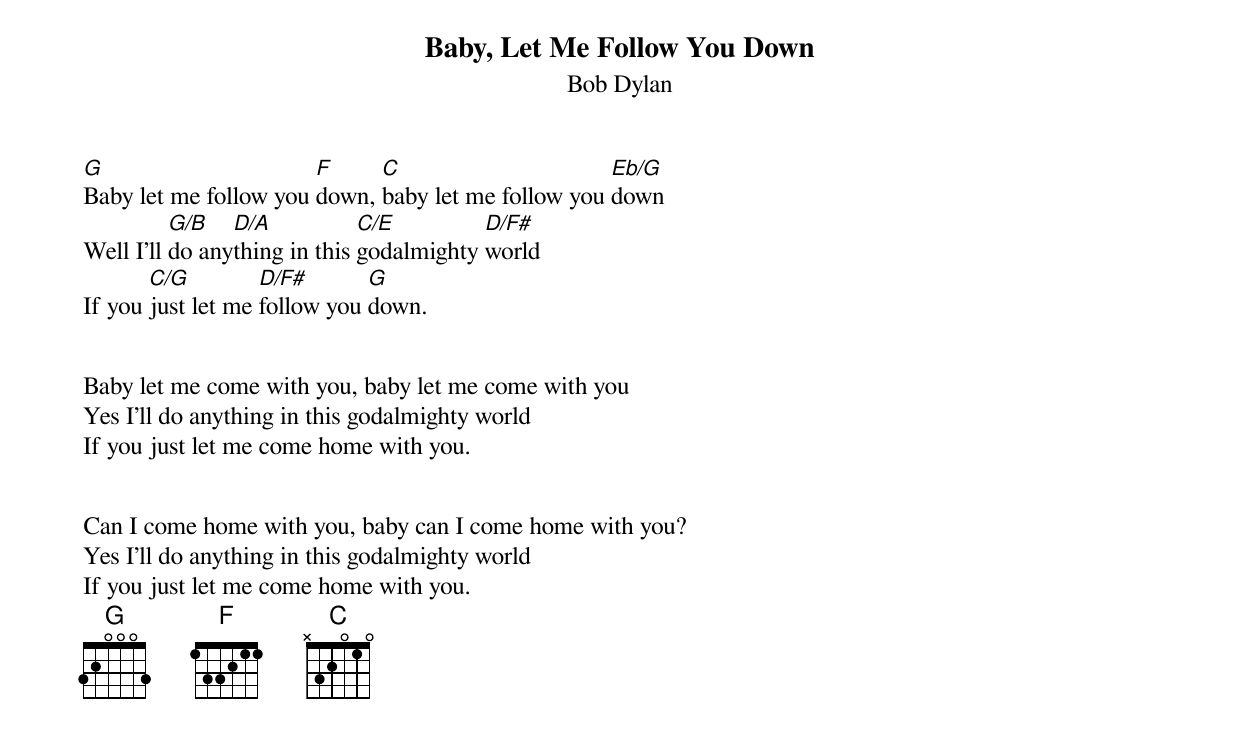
{title:Baby, Let Me Follow You Down}
{st:Bob Dylan}


[G]Baby let me follow you [F]down, [C]baby let me follow you [Eb/G]down
Well I'll [G/B]do any[D/A]thing in this [C/E]godalmighty [D/F#]world
If you [C/G]just let me [D/F#]follow you [G]down.


Baby let me come with you, baby let me come with you
Yes I'll do anything in this godalmighty world
If you just let me come home with you.


Can I come home with you, baby can I come home with you?
Yes I'll do anything in this godalmighty world
If you just let me come home with you.
